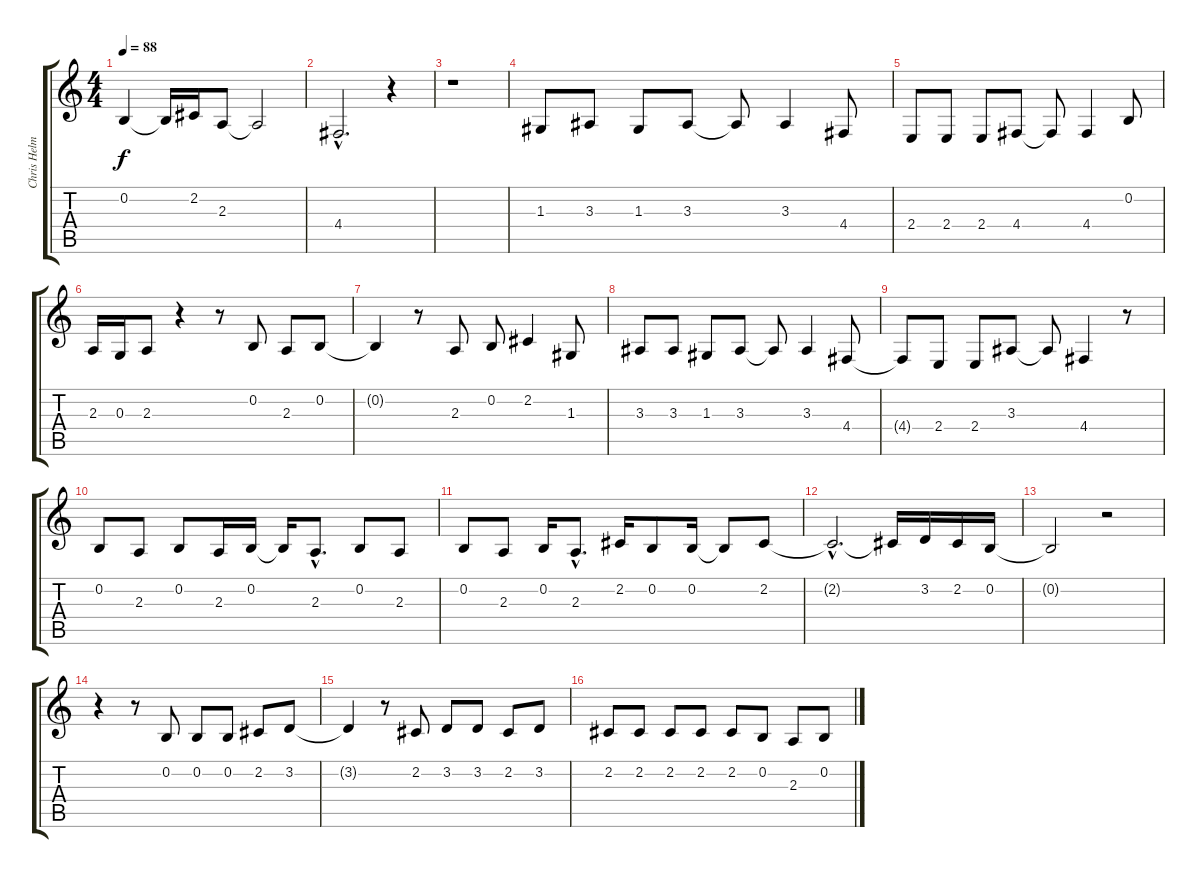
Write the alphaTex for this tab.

\track ("Chris Helme (vox)" "Chris Helm") {instrument bassoon}
\staff {score tabs}
\tuning (E4 B3 G3 D3 A2 E2) {hide}
\ts (4 4)
\tempo 88
\clef g2
\ks c
0.2.4{dy f} 0.2{t}.16 2.2.16 2.3.8 2.3{t}.2 |
4.4{hac}.2{d} r.4 |
r.1 |
1.3.8 3.3.8 1.3.8 3.3.8 3.3{t}.8 3.3.4 4.4.8 |
2.4.8 2.4.8 2.4.8 4.4.8 4.4{t}.8 4.4.4 0.2.8 |
2.3.16 0.3.16 2.3.8 r.4 r.8 0.2.8 2.3.8 0.2.8 |
0.2{t}.4 r.8 2.3.8 0.2.8 2.2.4 1.3.8 |
3.3.8 3.3.8 1.3.8 3.3.8 3.3{t}.8 3.3.4 4.4.8 |
4.4{t}.8 2.4.8 2.4.8 3.3.8 3.3{t}.8 4.4.4 r.8 |
0.2.8 2.3.8 0.2.8 2.3.16 0.2.16 0.2{t}.16 2.3{hac}.8{d} 0.2.8 2.3.8 |
0.2.8 2.3.8 0.2.16 2.3{hac}.8{d} 2.2.16 0.2.8 0.2.16 0.2{t}.8 2.2.8 |
2.2{hac t}.2{d} 2.2{t}.16 3.2.16 2.2.16 0.2.16 |
0.2{t}.2 r.2 |
r.4 r.8 0.2.8 0.2.8 0.2.8 2.2.8 3.2.8 |
3.2{t}.4 r.8 2.2.8 3.2.8 3.2.8 2.2.8 3.2.8 |
2.2.8 2.2.8 2.2.8 2.2.8 2.2.8 0.2.8 2.3.8 0.2.8
